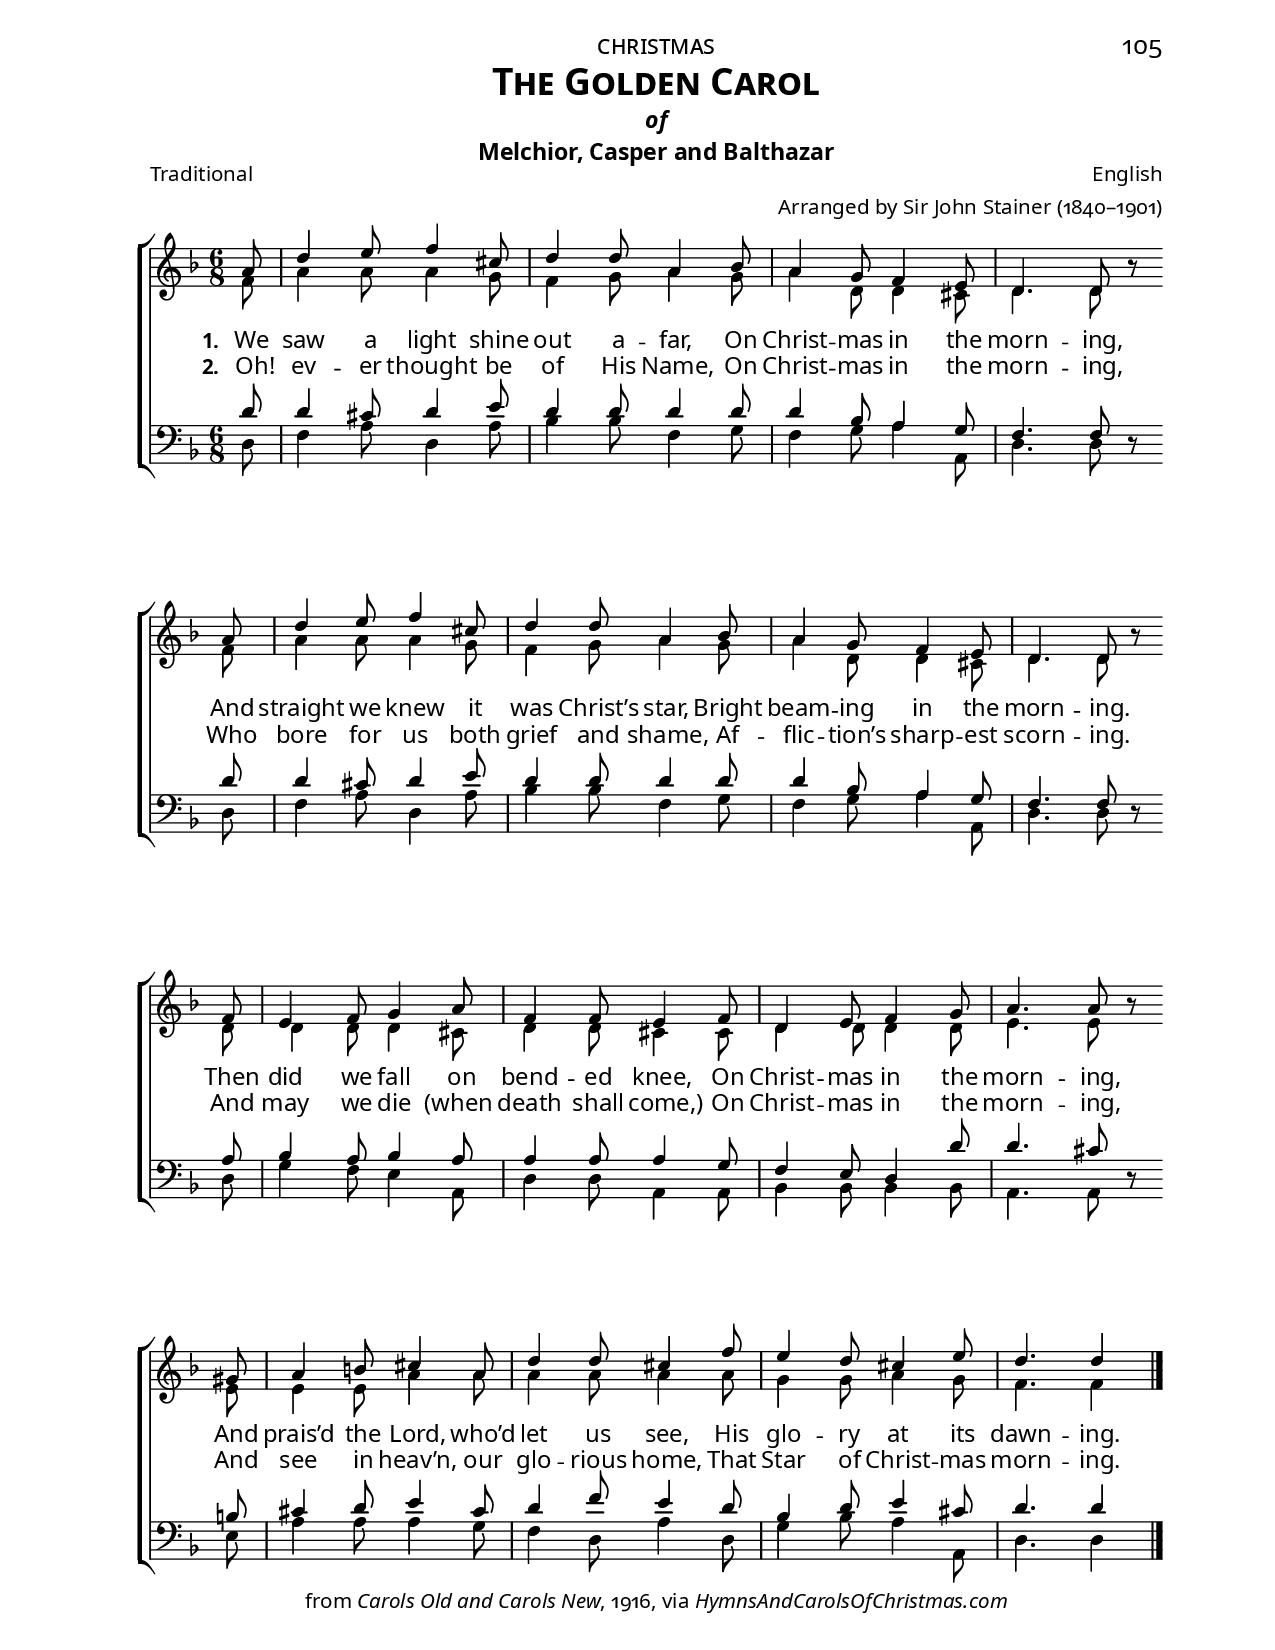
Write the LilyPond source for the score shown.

\version "2.24.0"
\include "util.ly"
\header {
  title = \markup{\override #'(font-name . "Garamond Premier Pro Semibold"){ \abs-fontsize #18 \smallCapsOldStyle"The Golden Carol"}}
  subtitle = \markup \center-column { \italic"of" "Melchior, Casper and Balthazar" }
  poet = \markup\oldStyleNum"Traditional"
  composer = \markup\oldStyleNum"English"
  arranger = \markup\oldStyleNum"Arranged by Sir John Stainer (1840–1901)"
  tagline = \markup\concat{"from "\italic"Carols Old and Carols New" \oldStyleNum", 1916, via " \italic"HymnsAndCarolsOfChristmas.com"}
}
\paper {
  %print-all-headers = ##t
  paper-height = 11\in
  paper-width = 8.5\in
  indent = 0\in
  %system-system-spacing = #'((basic-distance . 10) (padding . 0))
  %system-system-spacing =
  %  #'((basic-distance . 0)
  %     (minimum-distance . 0)
  %     (padding . -0.35)
  %     (stretchability . 100))
  ragged-last-bottom = ##f
  ragged-bottom = ##f
  two-sided = ##t
  inner-margin = 1\in
  outer-margin = 0.75\in
  top-margin = 0.26\in
  bottom-margin = 0.25\in
  first-page-number = #105
  print-first-page-number = ##t
  headerLine = \markup{\override #'(font-name . "Garamond Premier Pro") \smallCapsOldStyle"christmas"}
  oddHeaderMarkup = \markup\fill-line{
     \override #'(font-name . "Garamond Premier Pro")\abs-fontsize #12.5
     \combine 
        \fill-line{"" \if \should-print-page-number
        \oldStylePageNum""
        }
        \fill-line{\headerLine}
  }
  evenHeaderMarkup = \markup {
     \override #'(font-name . "Garamond Premier Pro")\abs-fontsize #12.5
     \combine
        \if \should-print-page-number
        \oldStylePageNum""
        \fill-line{\headerLine}
  }
}
#(set-global-staff-size 18) \paper{ #(define fonts (make-pango-font-tree "Garamond Premier Pro" "Garamond Premier Pro" "Garamond Premier Pro" (/ 18 20))) }
global = {
  \key f \major
  \time 6/8
  \override DynamicLineSpanner.staff-padding = #0.0
  \override DynamicLineSpanner.Y-extent = #'(-1 . 1)
}

sopMusic = \relative c'' {
  \partial 8 a8 |
  d4 e8 f4 cis8 |
  d4 d8 a4 bes8 |
  a4 g8 f4 e8 |
  
  d4. d8 bes'\rest \bar""\break a |
  d4 e8 f4 cis8 |
  d4 d8 a4 bes8 |
  
  a4 g8 f4 e8 |
  d4. d8 bes'\rest \bar""\break f |
  e4 f8 g4 a8 |
  
  f4 f8 e4 f8 |
  d4 e8 f4 g8 |
  a4. a8 bes\rest \bar""\break gis |
  
  a4 b8 cis4 a8 |
  d4 d8 cis4 f8 |
  e4 d8 cis4 e8 |
  \partial8*5 d4. d4 \bar "|."
}
sopWords = \lyricmode {
  
}

altoMusic = \relative c' {
  f8 |
  a4 a8 a4 g8 |
  f4 g8 a4 g8 |
  a4 d,8 d4 cis8 |
  
  d4. d8 s8 f |
  a4 a8 a4 g8 |
  f4 g8 a4 g8 |
  
  a4 d,8 d4 cis8 |
  d4. d8 s d |
  d4 d8 d4 cis8 |
  
  d4 d8 cis4 cis8 |
  d4 d8 d4 d8 |
  e4. e8 s e |
  
  e4 e8 a4 a8 |
  a4 a8 a4 a8 |
  g4 g8 a4 g8 |
  f4. f4 \bar "|."
}
altoWords = \lyricmode {
  \dropLyricsVII
  \set stanza = #"1. "
  We saw a light shine out a -- far, On Christ -- mas in the morn -- ing,
  And straight we knew it was Christ’s star, Bright beam -- ing in the morn -- ing.
  Then did we fall on bend -- ed knee, On Christ -- mas in the morn -- ing,
  And prais’d the Lord, who’d let us see, His glo -- ry at its dawn -- ing.
}
altoWordsII = \lyricmode {
  \dropLyricsVII
  \set stanza = #"2. "
  Oh! ev -- er thought be of His Name, On Christ -- mas in the morn -- ing,
  Who bore for us both grief and shame, Af -- flic -- tion’s sharp -- est scorn -- ing.
  And may we die "(when" death shall come,) On Christ -- mas in the morn -- ing,
  And see in heav’n, our glo -- rious home, That Star of Christ -- mas morn -- ing.
}
altoWordsIII = \lyricmode {
}
altoWordsIV = \lyricmode {
}
altoWordsV = \lyricmode {
}
altoWordsVI = \lyricmode {
}
tenorMusic = \relative c' {
  d8 |
  d4 cis8 d4 e8 |
  d4 d8 d4 d8 |
  d4 bes8 a4 g8 |
  
  f4. f8 s8 d' |
  d4 cis8 d4 e8 |
  d4 d8 d4 d8 |
  
  d4 bes8 a4 g8 |
  f4. f8 s a |
  bes4 a8 bes4 a8 |
  
  a4 a8 a4 g8 |
  f4 e8 d4 d'8 |
  d4. cis8 s b |
  
  cis4 d8 e4 cis8 |
  d4 f8 e4 d8 |
  bes4 d8 e4 cis8 |
  d4. d4 \bar "|."
}
tenorWords = \lyricmode {

}

bassMusic = \relative c {
  d8 |
  f4 a8 d,4 a'8 |
  bes4 bes8 f4 g8 |
  f4 g8 a4 a,8 |
  
  d4. d8 d\rest d |
  f4 a8 d,4 a'8 |
  bes4 bes8 f4 g8 |
  
  f4 g8 a4 a,8 |
  d4. d8 d\rest d |
  g4 f8 e4 a,8 |
  
  d4 d8 a4 a8 |
  bes4 bes8 bes4 bes8 |
  a4. a8 d\rest e |
  
  a4 a8 a4 g8 |
  f4 d8 a'4 d,8 |
  g4 bes8 a4 a,8 |
  d4. d4 \bar "|."
}
bassWords = \lyricmode {

}

pianoRH = \relative c' {
  
}
pianoLH = \relative c' {
  
}

\score {
  <<
   \new ChoirStaff <<
    \new Staff = women <<
      \new Voice = "sopranos" { \voiceOne << \global \sopMusic >> }
      \new Voice = "altos" { \voiceTwo << \global \altoMusic >> }
    >>
    \new Lyrics \with { alignAboveContext = #"women" \override VerticalAxisGroup.nonstaff-relatedstaff-spacing = #'((basic-distance . 1))} \lyricsto "sopranos" \sopWords
     \new Lyrics = "altosVI"  \with { alignBelowContext = #"women" \override VerticalAxisGroup.nonstaff-relatedstaff-spacing = #'((basic-distance . 1))} \lyricsto "sopranos" \altoWordsVI
    \new Lyrics = "altosV"  \with { alignBelowContext = #"women" \override VerticalAxisGroup.nonstaff-relatedstaff-spacing = #'((basic-distance . 1))} \lyricsto "sopranos" \altoWordsV
    \new Lyrics = "altosIV"  \with { alignBelowContext = #"women" \override VerticalAxisGroup.nonstaff-relatedstaff-spacing = #'((basic-distance . 1))} \lyricsto "sopranos" \altoWordsIV
    \new Lyrics = "altosIII"  \with { alignBelowContext = #"women" \override VerticalAxisGroup.nonstaff-relatedstaff-spacing = #'((basic-distance . 1))} \lyricsto "sopranos" \altoWordsIII
    \new Lyrics = "altosII"  \with { alignBelowContext = #"women" \override VerticalAxisGroup.nonstaff-relatedstaff-spacing = #'((basic-distance . 1))} \lyricsto "sopranos" \altoWordsII
    \new Lyrics = "altos"  \with { alignBelowContext = #"women" \override VerticalAxisGroup.nonstaff-relatedstaff-spacing = #'((basic-distance . 1))} \lyricsto "sopranos" \altoWords
   \new Staff = men <<
      \clef bass
      \new Voice = "tenors" { \voiceOne << \global \tenorMusic >> }
      \new Voice = "basses" { \voiceTwo << \global \bassMusic >> }
    >>
    \new Lyrics \with { alignAboveContext = #"men" \override VerticalAxisGroup.nonstaff-relatedstaff-spacing = #'((basic-distance . 1)) } \lyricsto "tenors" \tenorWords
    \new Lyrics \with { alignBelowContext = #"men" \override VerticalAxisGroup.nonstaff-relatedstaff-spacing = #'((basic-distance . 1)) } \lyricsto "basses" \bassWords
  >>
%    \new PianoStaff << \new Staff { \new Voice { \pianoRH } } \new Staff { \clef "bass" \pianoLH } >>
  >>
  \layout {
  \context {
    \Lyrics
    \override LyricText.font-size = #1.3
  }
    \context {
      \Score
      %\override SpacingSpanner.base-shortest-duration = #(ly:make-moment 1/8)
      %\override SpacingSpanner.common-shortest-duration = #(ly:make-moment 1/4)
    }
    \context {
      % Remove all empty staves
      % \Staff \RemoveEmptyStaves \override VerticalAxisGroup.remove-first = ##t
    }
    \context {
      \Lyrics
      \override LyricText.X-offset = #center-on-word
    }
  }
}

